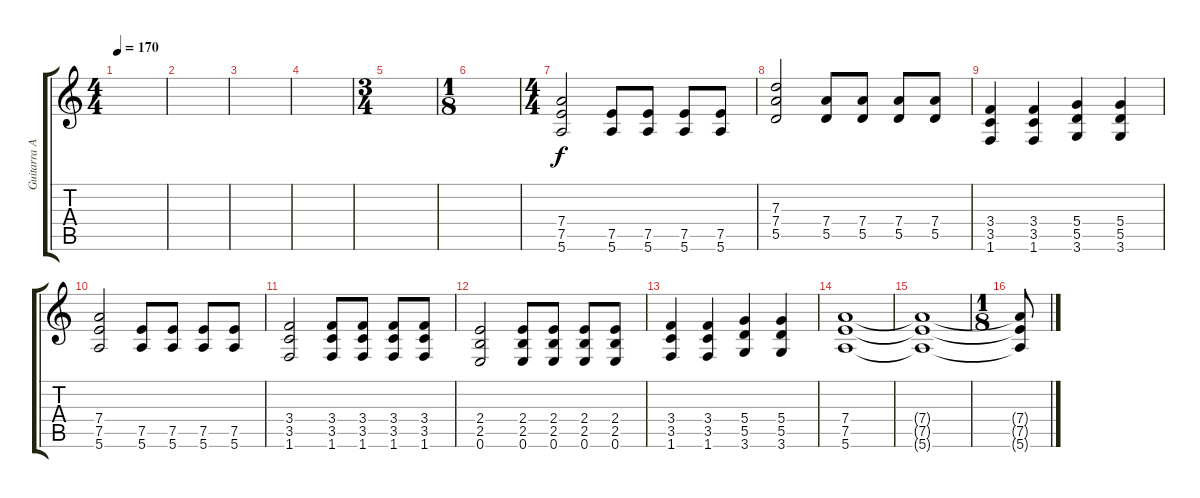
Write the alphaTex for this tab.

\track ("Guitarra Adicional" "Guitarra A") {instrument distortionguitar}
\staff {score tabs}
\tuning (E4 B3 G3 D3 A2 E2) {hide}
\ts (4 4)
\tempo 170
\clef g2
\ks c
|
|
|
|
\ts (3 4)
|
\ts (1 8)
|
\ts (4 4)
(7.4 7.5 5.6).2{balance 8} (7.5 5.6).8 (7.5 5.6).8 (7.5 5.6).8 (7.5 5.6).8 |
(7.3 7.4 5.5).2 (7.4 5.5).8 (7.4 5.5).8 (7.4 5.5).8 (7.4 5.5).8 |
(3.4 3.5 1.6).4 (3.4 3.5 1.6).4 (5.4 5.5 3.6).4 (5.4 5.5 3.6).4 |
(7.4 7.5 5.6).2 (7.5 5.6).8 (7.5 5.6).8 (7.5 5.6).8 (7.5 5.6).8 |
(3.4 3.5 1.6).2 (3.4 3.5 1.6).8 (3.4 3.5 1.6).8 (3.4 3.5 1.6).8 (3.4 3.5 1.6).8 |
(2.4 2.5 0.6).2 (2.4 2.5 0.6).8 (2.4 2.5 0.6).8 (2.4 2.5 0.6).8 (2.4 2.5 0.6).8 |
(3.4 3.5 1.6).4 (3.4 3.5 1.6).4 (5.4 5.5 3.6).4 (5.4 5.5 3.6).4 |
(7.4 7.5 5.6).1 |
(7.4{t} 7.5{t} 5.6{t}).1 |
\ts (1 8)
(7.4{t} 7.5{t} 5.6{t}).8
